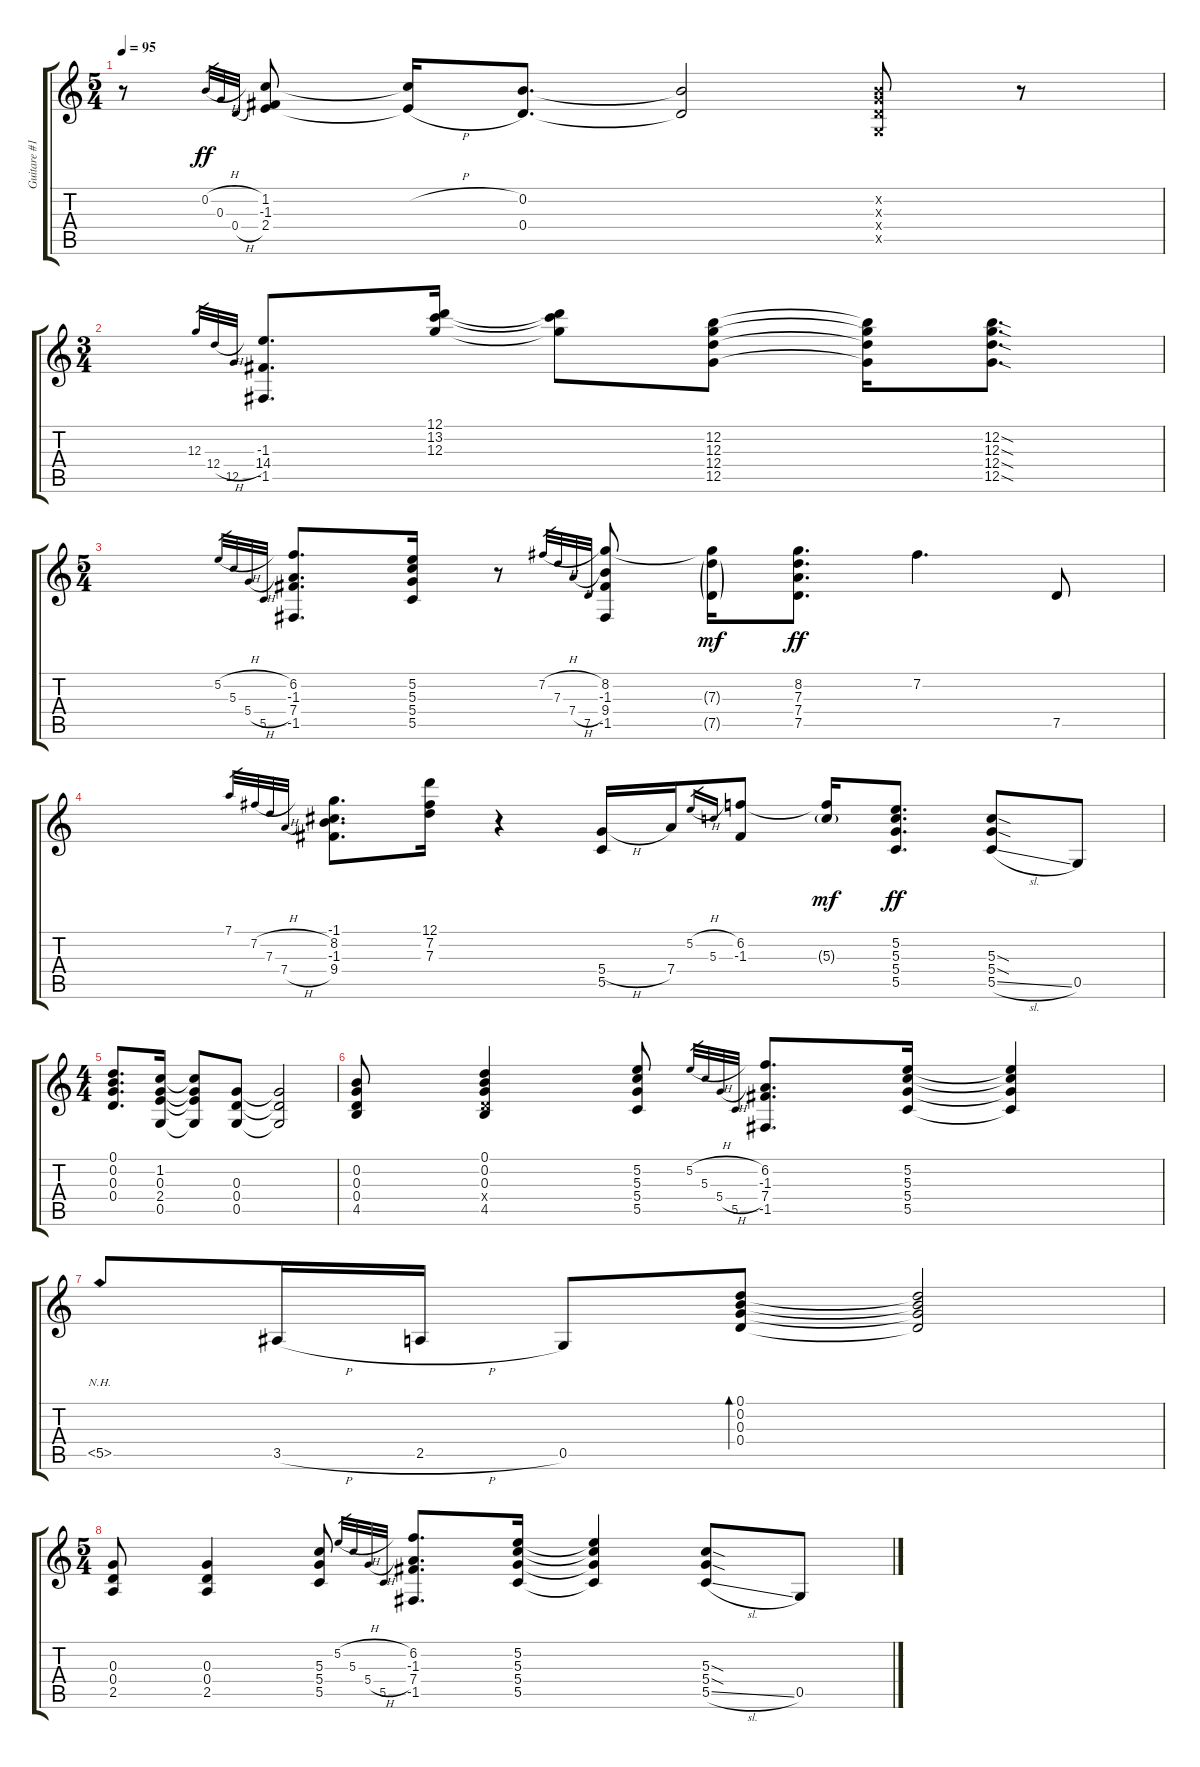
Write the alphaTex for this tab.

\track ("Guitare #1" "Guitare #1") {instrument distortionguitar}
\staff {score tabs}
\tuning (D4 B3 G3 D3 G2 D2) {hide}
\ts (5 4)
\tempo 95
\clef g2
\ks c
r.8{dy ff} 0.2{h}.32{gr} 0.3.32{gr} 0.4{h}.32{gr} (1.2 -1.3 2.4).8 (1.2{h t} 2.4{h t}).16 (0.2 0.4).8{d} (0.2{t} 0.4{t}).2 (0.2{x} 0.3{x} 0.4{x} 0.5{x}).8 r.8 |
\ts (3 4)
12.3.32{gr} 12.4{h}.32{gr} 12.5.32{gr} (-1.3 14.4 -1.5).8{d} (12.1 13.2 12.3).16 (12.1{t} 13.2{t} 12.3{t}).8 (12.2 12.3 12.4 12.5).8 (12.2{t} 12.3{t} 12.4{t} 12.5{t}).16 (12.2{sod} 12.3{sod} 12.4{sod} 12.5{sod}).8{d} |
\ts (5 4)
5.2{h}.32{gr} 5.3.32{gr} 5.4{h}.32{gr} 5.5.32{gr} (6.2 -1.3 7.4 -1.5).8{d} (5.2 5.3 5.4 5.5).16 r.8 7.2{h}.32{gr} 7.3.32{gr} 7.4{h}.32{gr} 7.5.32{gr} (8.2 -1.3 9.4 -1.5).8 (8.2{t} 7.3{g} 7.5{g}).16{dy mf} (8.2 7.3 7.4 7.5).8{d dy ff} 7.2.4{d} 7.5.8 |
7.1.32{gr} 7.2{h}.32{gr} 7.3.32{gr} 7.4{h}.32{gr} (-1.1 8.2 -1.3 9.4).8{d} (12.1 7.2 7.3).16 r.4 (5.4{h} 5.5).16 7.4.16 5.2{h}.16{gr} 5.3.16{gr} (6.2 -1.3).8 (6.2{t} 5.3{g}).16{dy mf} (5.2 5.3 5.4 5.5).8{d dy ff} (5.3{sod} 5.4{sod} 5.5{sl}).8 0.5.8 |
\ts (4 4)
(0.1 0.2 0.3 0.4).8{d} (1.2 0.3 2.4 0.5).16 (1.2{t} 0.3{t} 2.4{t} 0.5{t}).8 (0.3 0.4 0.5).8 (0.3{t} 0.4{t} 0.5{t}).2 |
(0.2 0.3 0.4 4.5).8 (0.1 0.2 0.3 0.4{x} 4.5).4 (5.2 5.3 5.4 5.5).8 5.2{h}.32{gr} 5.3.32{gr} 5.4{h}.32{gr} 5.5.32{gr} (6.2 -1.3 7.4 -1.5).8{d} (5.2 5.3 5.4 5.5).16 (5.2{t} 5.3{t} 5.4{t} 5.5{t}).4 |
5.5{nh}.8 3.5{h}.16 2.5{h}.16 0.5.8 (0.1 0.2 0.3 0.4).8{bd 30} (0.1{t} 0.2{t} 0.3{t} 0.4{t}).2 |
\ts (5 4)
(0.3 0.4 2.5).8 (0.3 0.4 2.5).4 (5.3 5.4 5.5).8 5.2{h}.32{gr} 5.3.32{gr} 5.4{h}.32{gr} 5.5.32{gr} (6.2 -1.3 7.4 -1.5).8{d} (5.2 5.3 5.4 5.5).16 (5.2{t} 5.3{t} 5.4{t} 5.5{t}).4 (5.3{sod} 5.4{sod} 5.5{sl}).8 0.5.8
